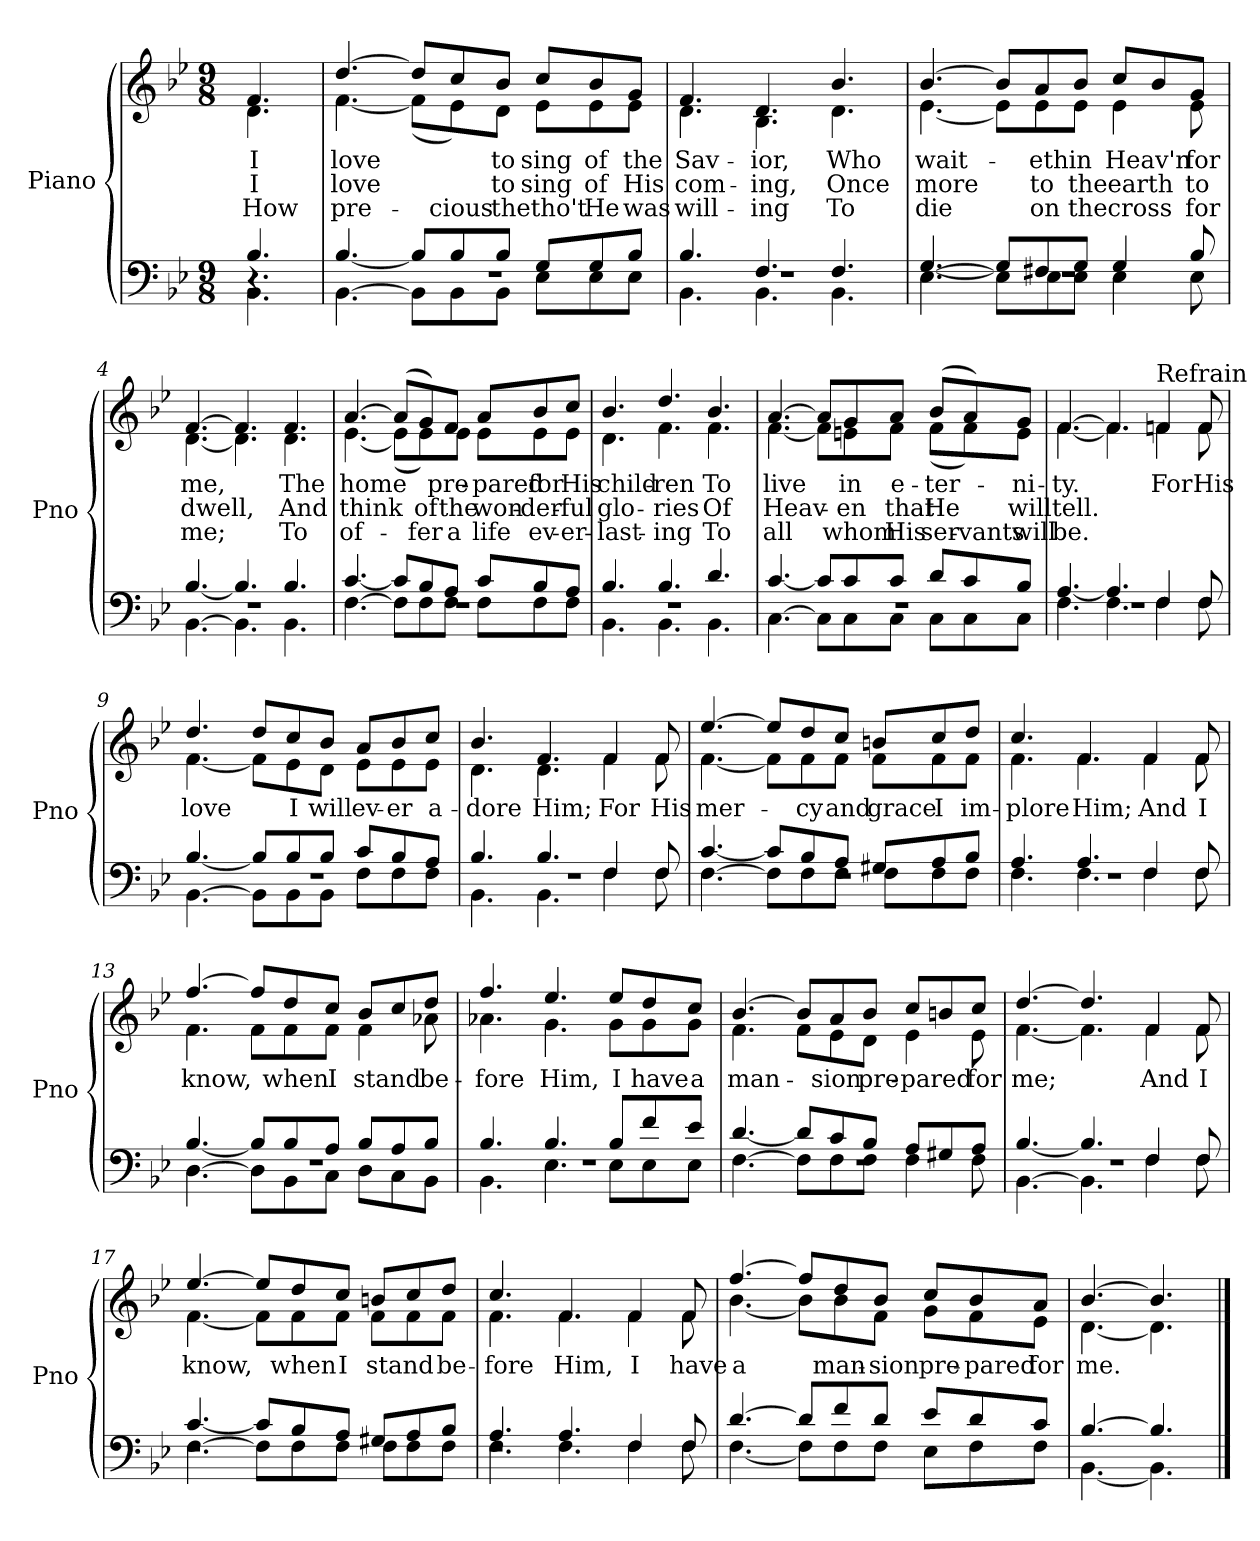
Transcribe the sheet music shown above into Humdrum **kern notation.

**kern	**kern	**text	**text	**text
*part1	*part1	*part1	*part1	*part1
*staff2	*staff1	*staff1	*staff1	*staff1
*I"Piano	*	*	*	*
*I'Pno	*	*	*	*
*clefF4	*clefG2	*	*	*
*k[b-e-]	*k[b-e-]	*	*	*
*B-:	*B-:	*	*	*
*M9/8	*M9/8	*	*	*
=	=	=	=	=
.	8qf/yy	1.	2.	3.
*^	*^	*	*	*
*	*^	*	*	*	*	*
4.r	4.B-/	4.BB-\	4.f/	4.d\	I	I	How
=1	=1	=1	=1	=1	=1	=1	=1
8%9r	[4.B-/	[4.BB-\	[4.dd/	[4.f\	love	love	pre-
.	8B-/L]	8BB-\L]	8dd/L]	(8f\L]	.	.	.
.	8B-/	8BB-\	8cc/	8e-\)	.	.	cious
.	8B-/J	8BB-\J	8b-/J	8d\J	to	to	the
.	8G/L	8E-\L	8cc/L	8e-\L	sing	sing	tho't
.	8G/	8E-\	8b-/	8e-\	of	of	He
.	8B-/J	8E-\J	8g/J	8e-\J	the	His	was
=2	=2	=2	=2	=2	=2	=2	=2
8%9r	4.B-/	4.BB-\	4.f/	4.d\	Sav-	com-	will-
.	4.F/	4.BB-\	4.d/	4.B-\	ior,	ing,	ing
.	4.F/	4.BB-\	4.b-/	4.d\	Who	Once	To
!!LO:LB:g=z	!!
=3	=3	=3	=3	=3	=3	=3	=3
8%9r	[4.G/	[4.E-\	[4.b-/	[4.e-\	wait-	more	die
.	8G/L]	8E-\L]	8b-/L]	8e-\L]	.	.	.
.	8F#X/	8E-\	8a/	8e-\	eth	to	on
.	8G/J	8E-\J	8b-/J	8e-\J	in	the	the
.	4G/	4E-\	8cc/L	4e-\	Heav'n	earth	cross
.	.	.	8b-/	.	.	.	.
.	8B-/	8E-\	8g/J	8e-\	for	to	for
=4	=4	=4	=4	=4	=4	=4	=4
8%9r	[4.B-/	[4.BB-\	[4.f/	[4.d\	me,	dwell,	me;
.	4.B-/]	4.BB-\]	4.f/]	4.d\]	.	.	.
.	4.B-/	4.BB-\	4.f/	4.d\	The	And	To
!!LO:LB:g=z	!!
=5	=5	=5	=5	=5	=5	=5	=5
8%9r	[4.c/	[4.F\	[4.a/	[4.e-\	home	think	of-
.	8c/L]	8F\L]	(8a/L]	(8e-\L]	.	.	.
.	8B-/	8F\	8g/)	8e-\)	.	of	fer
.	8A/J	8F\J	8f/J	8e-\J	pre-	the	a
.	8c/L	8F\L	8a/L	8e-\L	pared	won-	life
.	8B-/	8F\	8b-/	8e-\	for	der-	ev-
.	8A/J	8F\J	8cc/J	8e-\J	His	ful	er-
=6	=6	=6	=6	=6	=6	=6	=6
8%9r	4.B-/	4.BB-\	4.b-/	4.d\	child-	glo-	last-
.	4.B-/	4.BB-\	4.dd/	4.f\	ren	ries	ing
.	4.d/	4.BB-\	4.b-/	4.f\	To	Of	To
!!LO:PB:g=z	!!
=7	=7	=7	=7	=7	=7	=7	=7
8%9r	[4.c/	[4.C\	[4.a/	[4.f\	live	Heav-	all
.	8c/L]	8C\L]	8a/L]	8f\L]	.	.	.
.	8c/	8C\	8g/	8en\	in	en	whom
.	8c/J	8C\J	8a/J	8f\J	e-	that	His
.	8d/L	8C\L	(8b-/L	(8f\L	ter-	He	ser-
.	8c/	8C\	8a/)	8f\)	.	.	vants
.	8B-/J	8C\J	8g/J	8e\J	ni-	will	will
=8	=8	=8	=8	=8	=8	=8	=8
8%9r	[4.A/	4.F\	[4.f/	[4.f\	ty.	tell.	be.
.	4.A/]	4.F\	4.f/]	4.f\]	.	.	.
!	!	!	!LO:TX:a:t=Refrain	!	!	!	!
.	4F/	4F\	4fn/	4f\	For	.	.
.	8F/	8F\	8f/	8f\	His	.	.
!!LO:LB:g=z	!!
=9	=9	=9	=9	=9	=9	=9	=9
8%9r	[4.B-/	[4.BB-\	4.dd/	[4.f\	love	.	.
.	8B-/L]	8BB-\L]	8dd/L	8f\L]	.	.	.
.	8B-/	8BB-\	8cc/	8e-\	I	.	.
.	8B-/J	8BB-\J	8b-/J	8d\J	will	.	.
.	8c/L	8F\L	8a/L	8e-\L	ev-	.	.
.	8B-/	8F\	8b-/	8e-\	er	.	.
.	8A/J	8F\J	8cc/J	8e-\J	a-	.	.
=10	=10	=10	=10	=10	=10	=10	=10
8%9r	4.B-/	4.BB-\	4.b-/	4.d\	dore	.	.
.	4.B-/	4.BB-\	4.f/	4.d\	Him;	.	.
.	4F/	4F\	4f/	4f\	For	.	.
.	8F/	8F\	8f/	8f\	His	.	.
!!LO:LB:g=z	!!
=11	=11	=11	=11	=11	=11	=11	=11
8%9r	[4.c/	[4.F\	[4.ee-/	[4.f\	mer-	.	.
.	8c/L]	8F\L]	8ee-/L]	8f\L]	.	.	.
.	8B-/	8F\	8dd/	8f\	cy	.	.
.	8A/J	8F\J	8cc/J	8f\J	and	.	.
.	8G#X/L	8F\L	8bn/L	8f\L	grace	.	.
.	8A/	8F\	8cc/	8f\	I	.	.
.	8B-/J	8F\J	8dd/J	8f\J	im-	.	.
=12	=12	=12	=12	=12	=12	=12	=12
8%9r	4.A/	4.F\	4.cc/	4.f\	plore	.	.
.	4.A/	4.F\	4.f/	4.f\	Him;	.	.
.	4F/	4F\	4f/	4f\	And	.	.
.	8F/	8F\	8f/	8f\	I	.	.
!!LO:LB:g=z	!!
=13	=13	=13	=13	=13	=13	=13	=13
8%9r	[4.B-/	[4.D\	[4.ff/	4.f\	know,	.	.
.	8B-/L]	8D\L]	8ff/L]	8f\L	.	.	.
.	8B-/	8BB-\	8dd/	8f\	when	.	.
.	8A/J	8C\J	8cc/J	8f\J	I	.	.
.	8B-/L	8D\L	8b-/L	4f\	stand	.	.
.	8A/	8C\	8cc/	.	.	.	.
.	8B-/J	8BB-\J	8dd/J	8a-X\	be-	.	.
=14	=14	=14	=14	=14	=14	=14	=14
8%9r	4.B-/	4.BB-\	4.ff/	4.a-X\	fore	.	.
.	4.B-/	4.E-\	4.ee-/	4.g\	Him,	.	.
.	8B-/L	8E-\L	8ee-/L	8g\L	I	.	.
.	8f/	8E-\	8dd/	8g\	have	.	.
.	8e-/J	8E-\J	8cc/J	8g\J	a	.	.
!!LO:PB:g=z	!!
=15	=15	=15	=15	=15	=15	=15	=15
8%9r	[4.d/	[4.F\	[4.b-/	4.f\	man-	.	.
.	8d/L]	8F\L]	8b-/L]	8f\L	.	.	.
.	8c/	8F\	8a/	8e-\	sion	.	.
.	8B-/J	8F\J	8b-/J	8d\J	pre-	.	.
.	8A/L	4F\	8cc/L	4e-\	pared	.	.
.	8G#X/	.	8bn/	.	.	.	.
.	8A/J	8F\	8cc/J	8e-\	for	.	.
=16	=16	=16	=16	=16	=16	=16	=16
8%9r	[4.B-/	[4.BB-\	[4.dd/	[4.f\	me;	.	.
.	4.B-/]	4.BB-\]	4.dd/]	4.f\]	.	.	.
.	4F/	4F\	4f/	4f\	And	.	.
.	8F/	8F\	8f/	8f\	I	.	.
!!LO:LB:g=z	!!
=17	=17	=17	=17	=17	=17	=17	=17
1r	[4.c/	[4.F\	[4.ee-/	[4.f\	know,	.	.
.	8c/L]	8F\L]	8ee-/L]	8f\L]	.	.	.
.	8B-/	8F\	8dd/	8f\	when	.	.
.	8A/J	8F\J	8cc/J	8f\J	I	.	.
.	8G#X/L	8F\L	8bn/L	8f\L	stand	.	.
.	8A/	8F\	8cc/	8f\	.	.	.
8ryy	8B-/J	8F\J	8dd/J	8f\J	be-	.	.
=18	=18	=18	=18	=18	=18	=18	=18
1r	4.A/	4.F\	4.cc/	4.f\	fore	.	.
.	4.A/	4.F\	4.f/	4.f\	Him,	.	.
.	4F/	4F\	4f/	4f\	I	.	.
8ryy	8F/	8F\	8f/	8f\	have	.	.
*	*v	*v	*	*	*	*	*
!!LO:LB:g=z	!!
=19	=19	=19	=19	=19	=19	=19
[4.d/	[4.F\	[4.ff/	[4.b-\	a	.	.
8d/L]	8F\L]	8ff/L]	8b-\L]	.	.	.
8f/	8F\	8dd/	8b-\	man-	.	.
8d/J	8F\J	8b-/J	8f\J	sion	.	.
8e-/L	8E-\L	8cc/L	8g\L	pre-	.	.
8d/	8F\	8b-/	8f\	pared	.	.
8c/J	8F\J	8a/J	8e-\J	for	.	.
=20	=20	=20	=20	=20	=20	=20
[4.B-/	[4.BB-\	[4.b-/	[4.d\	me.	.	.
4.B-/]	4.BB-\]	4.b-/]	4.d\]	.	.	.
*v	*v	*	*	*	*	*
*	*v	*v	*	*	*
==	==	==	==	==
*-	*-	*-	*-	*-
